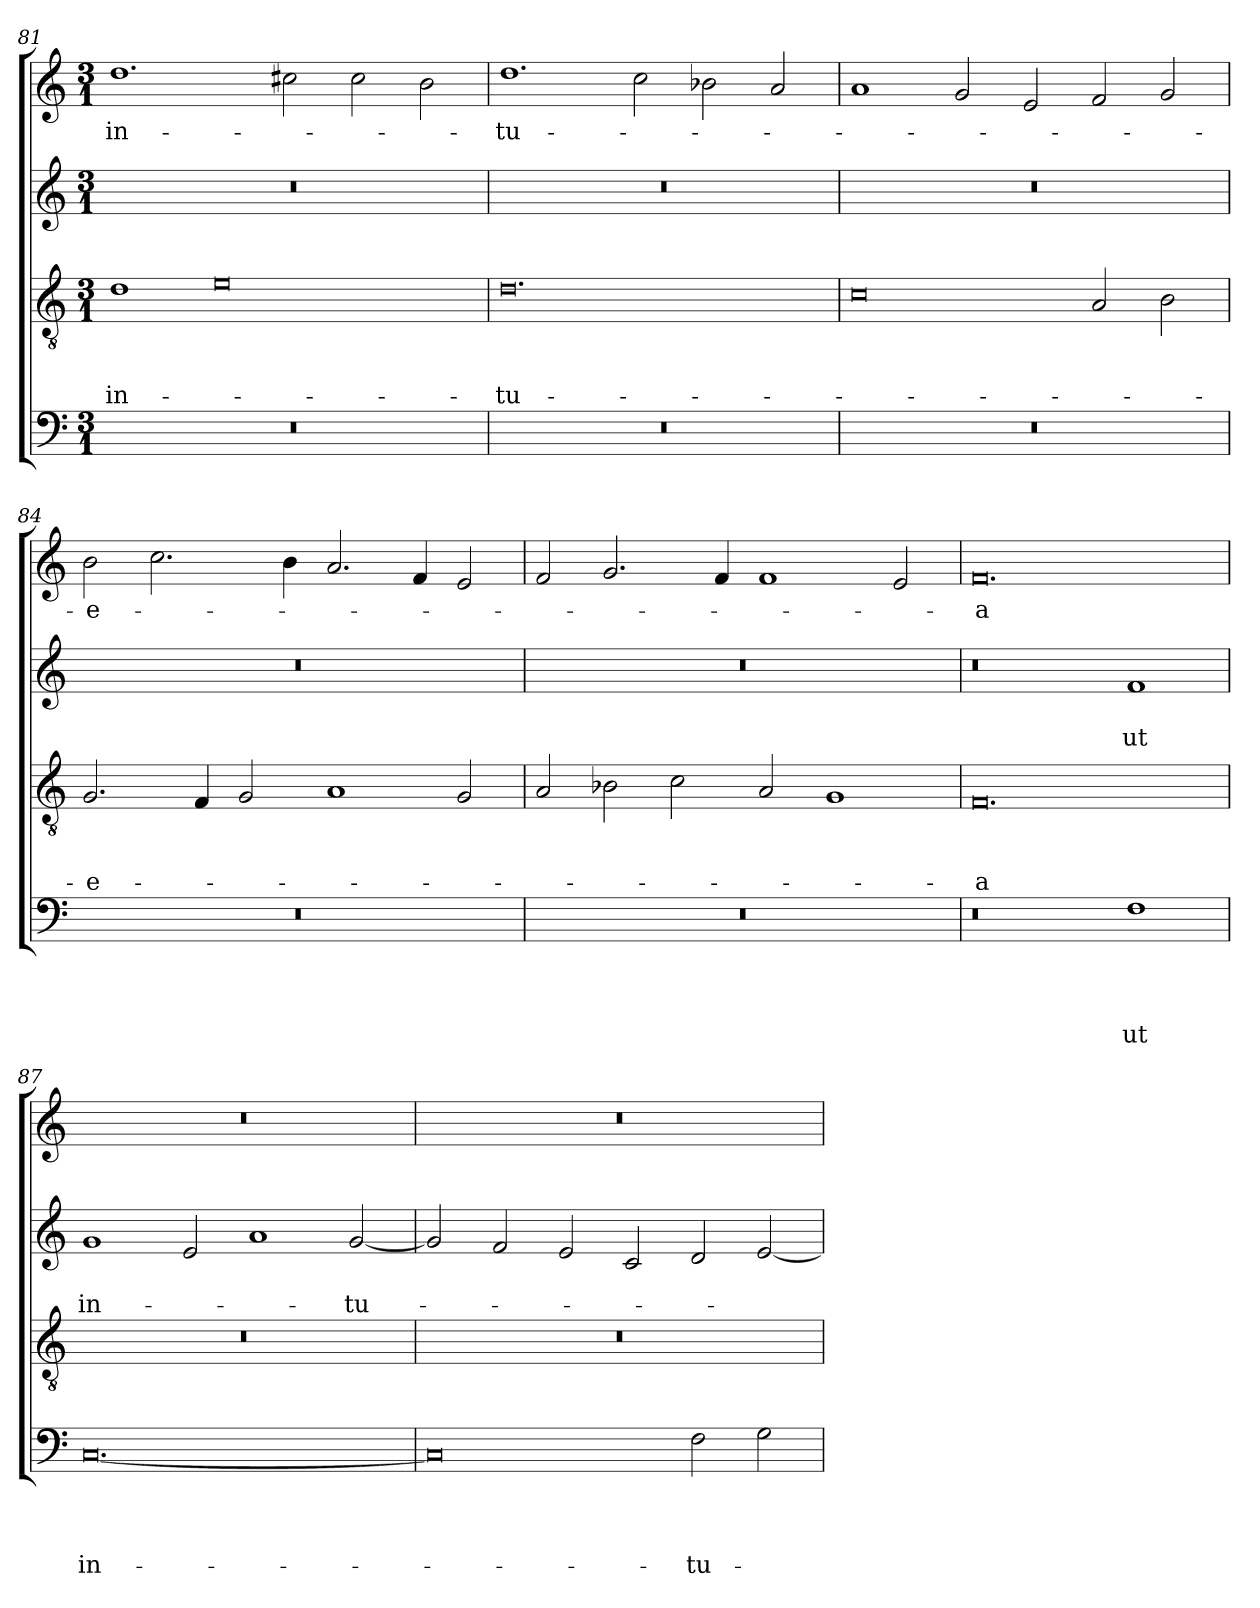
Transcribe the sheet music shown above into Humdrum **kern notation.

**kern	**text	**text	**text	**text	**kern	**text	**text	**text	**kern	**text	**text	**kern	**text
*part4	*part4	*part4	*part4	*part4	*part3	*part3	*part3	*part3	*part2	*part2	*part2	*part1	*part1
*staff4	*staff4	*staff4	*staff4	*staff4	*staff3	*staff3	*staff3	*staff3	*staff2	*staff2	*staff2	*staff1	*staff1
!!LO:LB:g=z
*clefF4	*	*	*	*	*clefGv2	*	*	*	*clefG2	*	*	*clefG2	*
*k[]	*	*	*	*	*k[]	*	*	*	*k[]	*	*	*k[]	*
*C:	*	*	*	*	*C:	*	*	*	*C:	*	*	*C:	*
*M3/1	*	*	*	*	*M3/1	*	*	*	*M3/1	*	*	*M3/1	*
=81	=81	=81	=81	=81	=81	=81	=81	=81	=81	=81	=81	=81	=81
!	!	!	!	!	!	!	!	!LO:LY:b	!	!	!	!	!LO:LY:b
0.r	.	.	.	.	1d	.	.	in-	0.r	.	.	1.dd	in-
.	.	.	.	.	0e	.	.	.	.	.	.	.	.
.	.	.	.	.	.	.	.	.	.	.	.	2cc#X\	.
.	.	.	.	.	.	.	.	.	.	.	.	2cc#\	.
.	.	.	.	.	.	.	.	.	.	.	.	2b\	.
=82	=82	=82	=82	=82	=82	=82	=82	=82	=82	=82	=82	=82	=82
!	!	!	!	!	!	!	!	!LO:LY:b	!	!	!	!	!LO:LY:b
0.r	.	.	.	.	0.d	.	.	-tu-	0.r	.	.	1.dd	-tu-
.	.	.	.	.	.	.	.	.	.	.	.	2cc\	.
.	.	.	.	.	.	.	.	.	.	.	.	2b-X\	.
.	.	.	.	.	.	.	.	.	.	.	.	2a/	.
=83	=83	=83	=83	=83	=83	=83	=83	=83	=83	=83	=83	=83	=83
0.r	.	.	.	.	0c	.	.	.	0.r	.	.	1a	.
.	.	.	.	.	.	.	.	.	.	.	.	2g/	.
.	.	.	.	.	.	.	.	.	.	.	.	2e/	.
.	.	.	.	.	2A/	.	.	.	.	.	.	2f/	.
.	.	.	.	.	2B\	.	.	.	.	.	.	2g/	.
=84	=84	=84	=84	=84	=84	=84	=84	=84	=84	=84	=84	=84	=84
!	!	!	!	!	!	!	!	!LO:LY:b	!	!	!	!	!LO:LY:b
0.r	.	.	.	.	2.G/	.	.	-e-	0.r	.	.	2b\	-e-
.	.	.	.	.	.	.	.	.	.	.	.	2.cc\	.
.	.	.	.	.	4F/	.	.	.	.	.	.	.	.
.	.	.	.	.	2G/	.	.	.	.	.	.	.	.
.	.	.	.	.	.	.	.	.	.	.	.	4b\	.
.	.	.	.	.	1A	.	.	.	.	.	.	2.a/	.
.	.	.	.	.	.	.	.	.	.	.	.	4f/	.
.	.	.	.	.	2G/	.	.	.	.	.	.	2e/	.
=85	=85	=85	=85	=85	=85	=85	=85	=85	=85	=85	=85	=85	=85
0.r	.	.	.	.	2A/	.	.	.	0.r	.	.	2f/	.
.	.	.	.	.	2B-X\	.	.	.	.	.	.	2.g/	.
.	.	.	.	.	2c\	.	.	.	.	.	.	.	.
.	.	.	.	.	.	.	.	.	.	.	.	4f/	.
.	.	.	.	.	2A/	.	.	.	.	.	.	1f	.
.	.	.	.	.	1G	.	.	.	.	.	.	.	.
.	.	.	.	.	.	.	.	.	.	.	.	2e/	.
=86	=86	=86	=86	=86	=86	=86	=86	=86	=86	=86	=86	=86	=86
!	!	!	!	!	!	!	!	!LO:LY:b	!	!	!	!	!LO:LY:b
0r	.	.	.	.	0.F	.	.	-a-	0r	.	.	0.f	-a-
!	!	!	!	!LO:LY:b	!	!	!	!	!	!	!LO:LY:b	!	!
1F	.	.	.	ut	.	.	.	.	1f	.	ut	.	.
!!LO:LB:g=z
=87	=87	=87	=87	=87	=87	=87	=87	=87	=87	=87	=87	=87	=87
!	!	!	!	!LO:LY:b	!	!	!	!	!	!	!LO:LY:b	!	!
[0.C	.	.	.	in-	0.r	.	.	.	1g	.	in-	0.r	.
.	.	.	.	.	.	.	.	.	2e/	.	.	.	.
.	.	.	.	.	.	.	.	.	1a	.	.	.	.
!	!	!	!	!	!	!	!	!	!	!	!LO:LY:b	!	!
.	.	.	.	.	.	.	.	.	[2g/	.	-tu-	.	.
=88	=88	=88	=88	=88	=88	=88	=88	=88	=88	=88	=88	=88	=88
0C]	.	.	.	.	0.r	.	.	.	2g/]	.	.	0.r	.
.	.	.	.	.	.	.	.	.	2f/	.	.	.	.
.	.	.	.	.	.	.	.	.	2e/	.	.	.	.
.	.	.	.	.	.	.	.	.	2c/	.	.	.	.
!	!	!	!	!LO:LY:b	!	!	!	!	!	!	!	!	!
2F\	.	.	.	-tu-	.	.	.	.	2d/	.	.	.	.
2G\	.	.	.	.	.	.	.	.	[2e/	.	.	.	.
=	=	=	=	=	=	=	=	=	=	=	=	=	=
*-	*-	*-	*-	*-	*-	*-	*-	*-	*-	*-	*-	*-	*-
